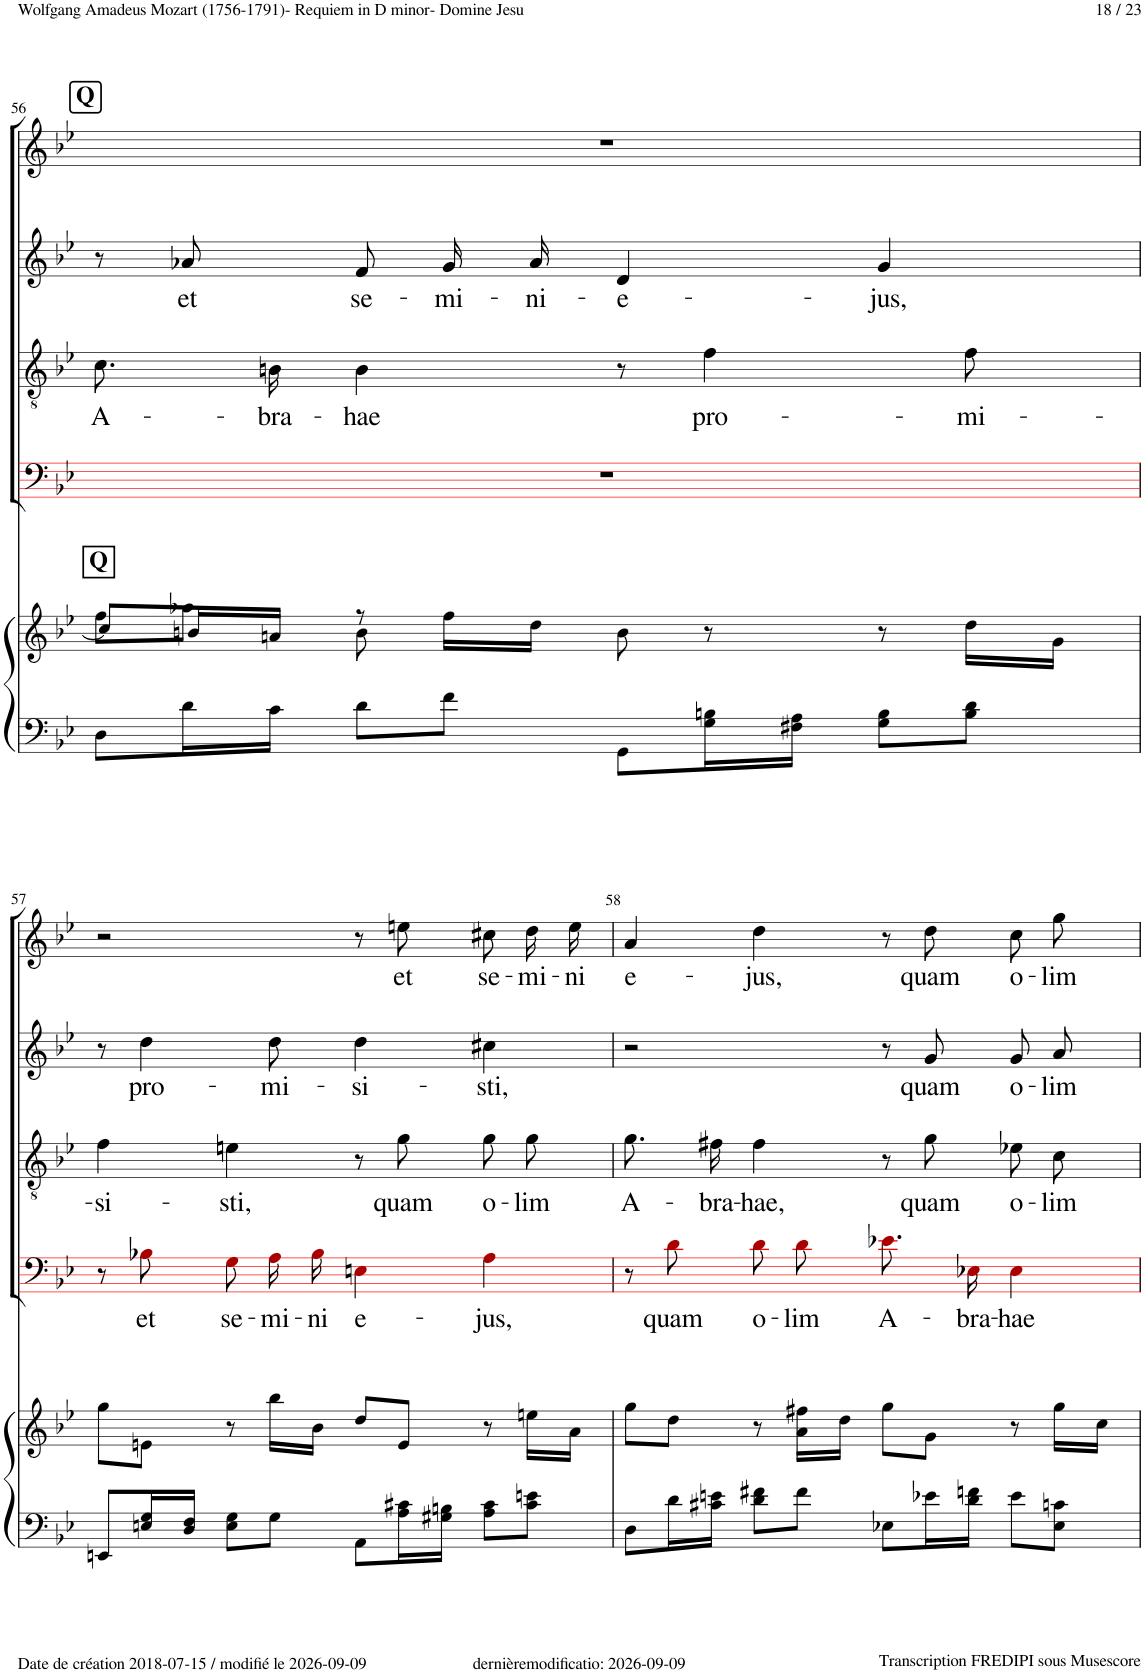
**kern	**kern	**kern	**text	**kern	**text	**kern	**text	**kern	**text
*part5	*part5	*part4	*part4	*part3	*part3	*part2	*part2	*part1	*part1
*staff6	*staff5	*staff4	*staff4	*staff3	*staff3	*staff2	*staff2	*staff1	*staff1
*I"Piano	*	*I"Bass	*	*I"Tenor	*	*I"Alto	*	*I"Soprano	*
*I'Pno	*	*	*	*	*	*	*	*	*
!!LO:PB:g=z
*clefF4	*clefG2	*clefF4	*	*clefGv2	*	*clefG2	*	*clefG2	*
*	*	*ITrd8c14	*	*	*	*	*	*	*
*k[b-e-]	*k[b-e-]	*k[b-e-]	*	*k[b-e-]	*	*k[b-e-]	*	*k[b-e-]	*
*M4/4	*M4/4	*M4/4	*	*M4/4	*	*M4/4	*	*M4/4	*
*met(c)	*met(c)	*met(c)	*	*met(c)	*	*met(c)	*	*met(c)	*
!!LO:REH:place=s1:a:B:cj:fs=14:t=Q
=56	=56	=56	=56	=56	=56	=56	=56	=56	=56
*	*^	*	*	*	*	*	*	*	*
!	!LO:TX:a:B:t=Q	!	!	!	!	!	!	!	!	!
!	!	!	!	!	!	!LO:LY:b	!	!	!	!
8D\L	8cc/L]	8ff\L	1r	.	8.c!\L	A-	8r	.	1r	.
!	!	!	!	!	!	!	!	!LO:LY:b	!	!
16d\L	16bn/L	8aa-X\J	.	.	.	.	8a-X!/	et	.	.
!	!	!	!	!	!	!LO:LY:b	!	!	!	!
16c\JJ	16an/JJ	.	.	.	16Bn!\Jk	-bra-	.	.	.	.
!	!	!	!	!	!	!LO:LY:b	!	!LO:LY:b	!	!
8d\L	8r	8b\	.	.	4B!\	-hae	8f!/L	se-	.	.
!	!	!	!	!	!	!	!	!LO:LY:b	!	!
8f\J	16ff\LL	2ryy	.	.	.	.	16g!/L	-mi-	.	.
!	!	!	!	!	!	!	!	!LO:LY:b	!	!
.	16dd\JJ	.	.	.	.	.	16a-!/JJ	-ni-	.	.
!	!	!	!	!	!	!	!	!LO:LY:b	!	!
8GG\L	8b\	.	.	.	8r	.	4d!/	-e-	.	.
!	!	!	!	!	!	!LO:LY:b	!	!	!	!
16G\ 16Bn\L	8r	.	.	.	4f!\	pro-	.	.	.	.
16F#X\ 16A\JJ	.	.	.	.	.	.	.	.	.	.
!	!	!	!	!	!	!	!	!LO:LY:b	!	!
8G\ 8B\L	8r	.	.	.	.	.	4g!/	-jus,	.	.
!	!	!	!	!	!	!LO:LY:b	!	!	!	!
8B\ 8d\J	16dd\LL	8ryy	.	.	8f!\	-mi-	.	.	.	.
.	16g\JJ	.	.	.	.	.	.	.	.	.
*	*v	*v	*	*	*	*	*	*	*	*
!!LO:LB:g=z
=57	=57	=57	=57	=57	=57	=57	=57	=57	=57
!	!	!	!	!	!LO:LY:b	!	!	!	!
8EEn/L	8gg\L	8r	.	4f!\	-si-	8r	.	2r	.
!	!	!	!LO:LY:b	!	!	!	!LO:LY:b	!	!
16En/ 16G/L	8en\J	8B-X!i\	et	.	.	4dd!\	pro-	.	.
16D/ 16F/JJ	.	.	.	.	.	.	.	.	.
!	!	!	!LO:LY:b	!	!LO:LY:b	!	!	!	!
8E\ 8G\L	8r	8G!i\L	se-	4en!\	-sti,	.	.	.	.
!	!	!	!LO:LY:b	!	!	!	!LO:LY:b	!	!
8G\J	16bb-\LL	16A!i\L	-mi-	.	.	8dd!\	-mi-	.	.
!	!	!	!LO:LY:b	!	!	!	!	!	!
.	16b-\JJ	16B-!i\JJ	-ni	.	.	.	.	.	.
!	!	!	!LO:LY:b	!	!	!	!LO:LY:b	!	!
8AA\L	8dd/L	4En!i\	e-	8r	.	4dd!\	-si-	8r	.
!	!	!	!	!	!LO:LY:b	!	!	!	!LO:LY:b
16A\ 16c#X\L	8e/J	.	.	8g!\	quam	.	.	8een!\	et
16G#X\ 16Bn\JJ	.	.	.	.	.	.	.	.	.
!	!	!	!LO:LY:b	!	!LO:LY:b	!	!LO:LY:b	!	!LO:LY:b
8A\ 8c#\L	8r	4A!i\	-jus,	8g!\L	o-	4cc#X!\	-sti,	8cc#X!\L	se-
!	!	!	!	!	!LO:LY:b	!	!	!	!LO:LY:b
8c#\ 8en\J	16een\LL	.	.	8g!\J	-lim	.	.	16dd!\L	-mi-
!	!	!	!	!	!	!	!	!	!LO:LY:b
.	16a\JJ	.	.	.	.	.	.	16ee!\JJ	-ni
=58	=58	=58	=58	=58	=58	=58	=58	=58	=58
!	!	!	!	!	!LO:LY:b	!	!	!	!LO:LY:b
8D\L	8gg\L	8r	.	8.g!\L	A-	2r	.	4a!/	e-
!	!	!	!LO:LY:b	!	!	!	!	!	!
16d\L	8dd\J	8d!i\	quam	.	.	.	.	.	.
!	!	!	!	!	!LO:LY:b	!	!	!	!
16c#X\ 16en\JJ	.	.	.	16f#X!\Jk	-bra-	.	.	.	.
!	!	!	!LO:LY:b	!	!LO:LY:b	!	!	!	!LO:LY:b
8d\ 8f#X\L	8r	8d!i\L	o-	4f#!\	-hae,	.	.	4dd!\	-jus,
!	!	!	!LO:LY:b	!	!	!	!	!	!
8f#\J	16a\ 16ff#X\LL	8d!i\J	-lim	.	.	.	.	.	.
.	16dd\JJ	.	.	.	.	.	.	.	.
!	!	!	!LO:LY:b	!	!	!	!	!	!
8E-X\L	8gg\L	8.e-X!i\L	A-	8r	.	8r	.	8r	.
!	!	!	!	!	!LO:LY:b	!	!LO:LY:b	!	!LO:LY:b
16e-X\L	8g\J	.	.	8g!\	quam	8g!/	quam	8dd!\	quam
!	!	!	!LO:LY:b	!	!	!	!	!	!
16d\ 16fn\JJ	.	16E-X!i\Jk	-bra-	.	.	.	.	.	.
!	!	!	!LO:LY:b	!	!LO:LY:b	!	!LO:LY:b	!	!LO:LY:b
8e-\L	8r	4E-!i\	-hae	8e-X!\L	o-	8g!/L	o-	8cc!\L	o-
!	!	!	!	!	!LO:LY:b	!	!LO:LY:b	!	!LO:LY:b
8E-\ 8cn\J	16gg\LL	.	.	8c!\J	-lim	8a!/J	-lim	8gg!\J	-lim
.	16cc\JJ	.	.	.	.	.	.	.	.
=	=	=	=	=	=	=	=	=	=
*-	*-	*-	*-	*-	*-	*-	*-	*-	*-
